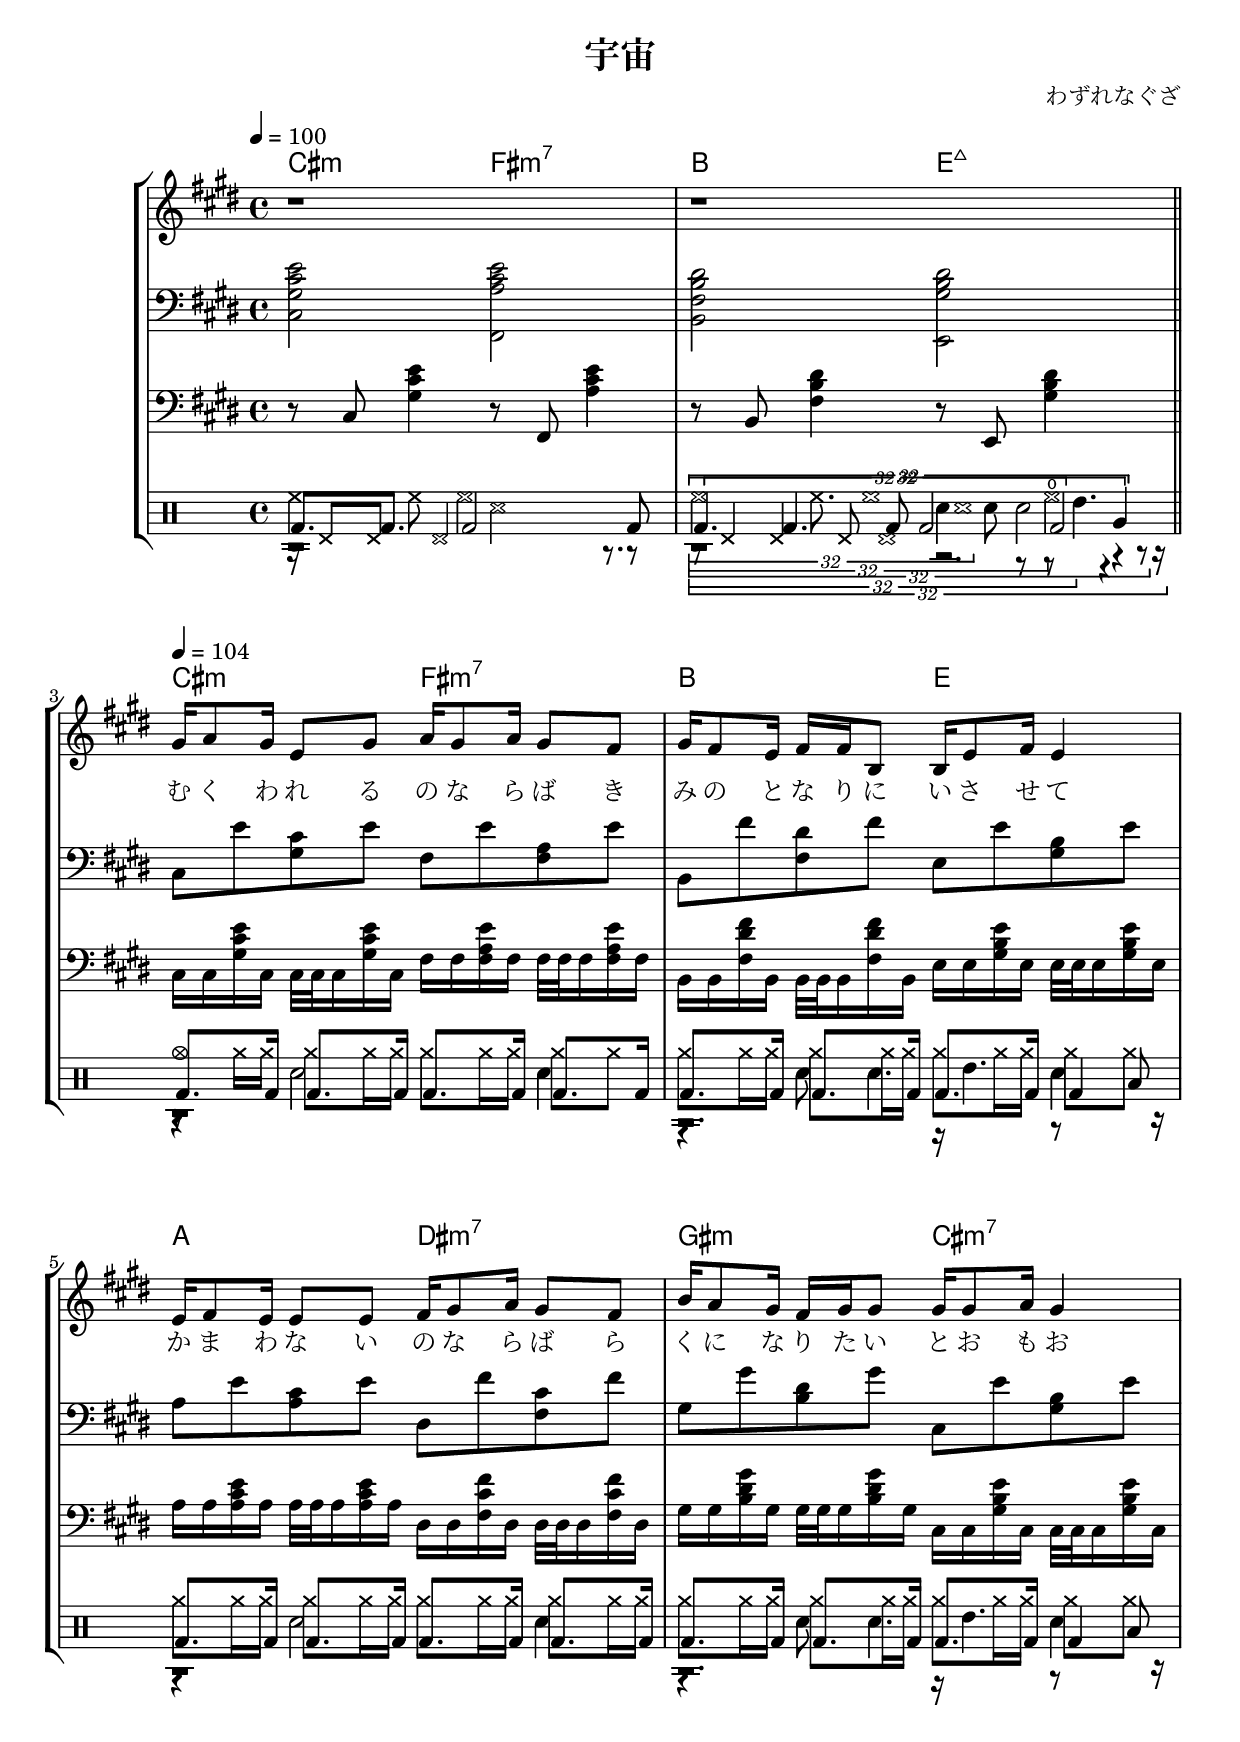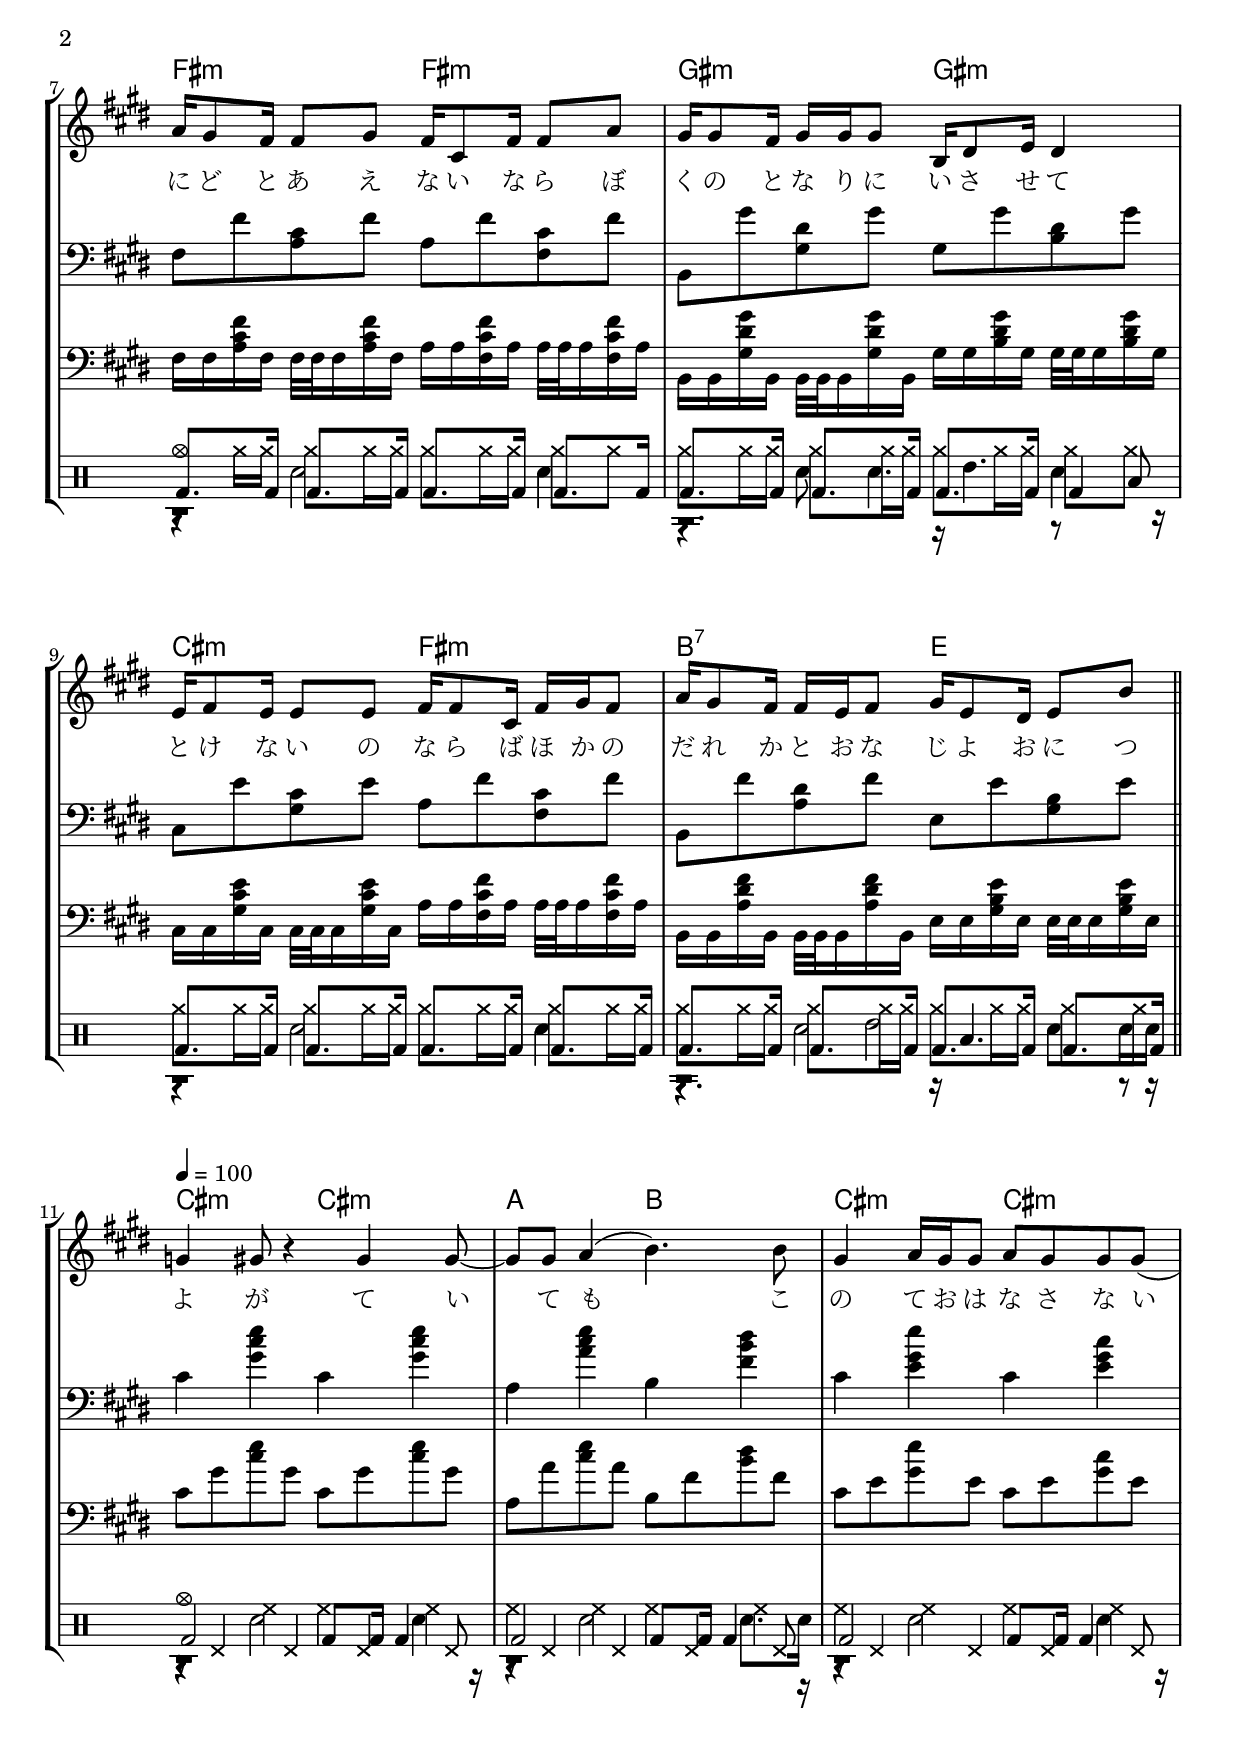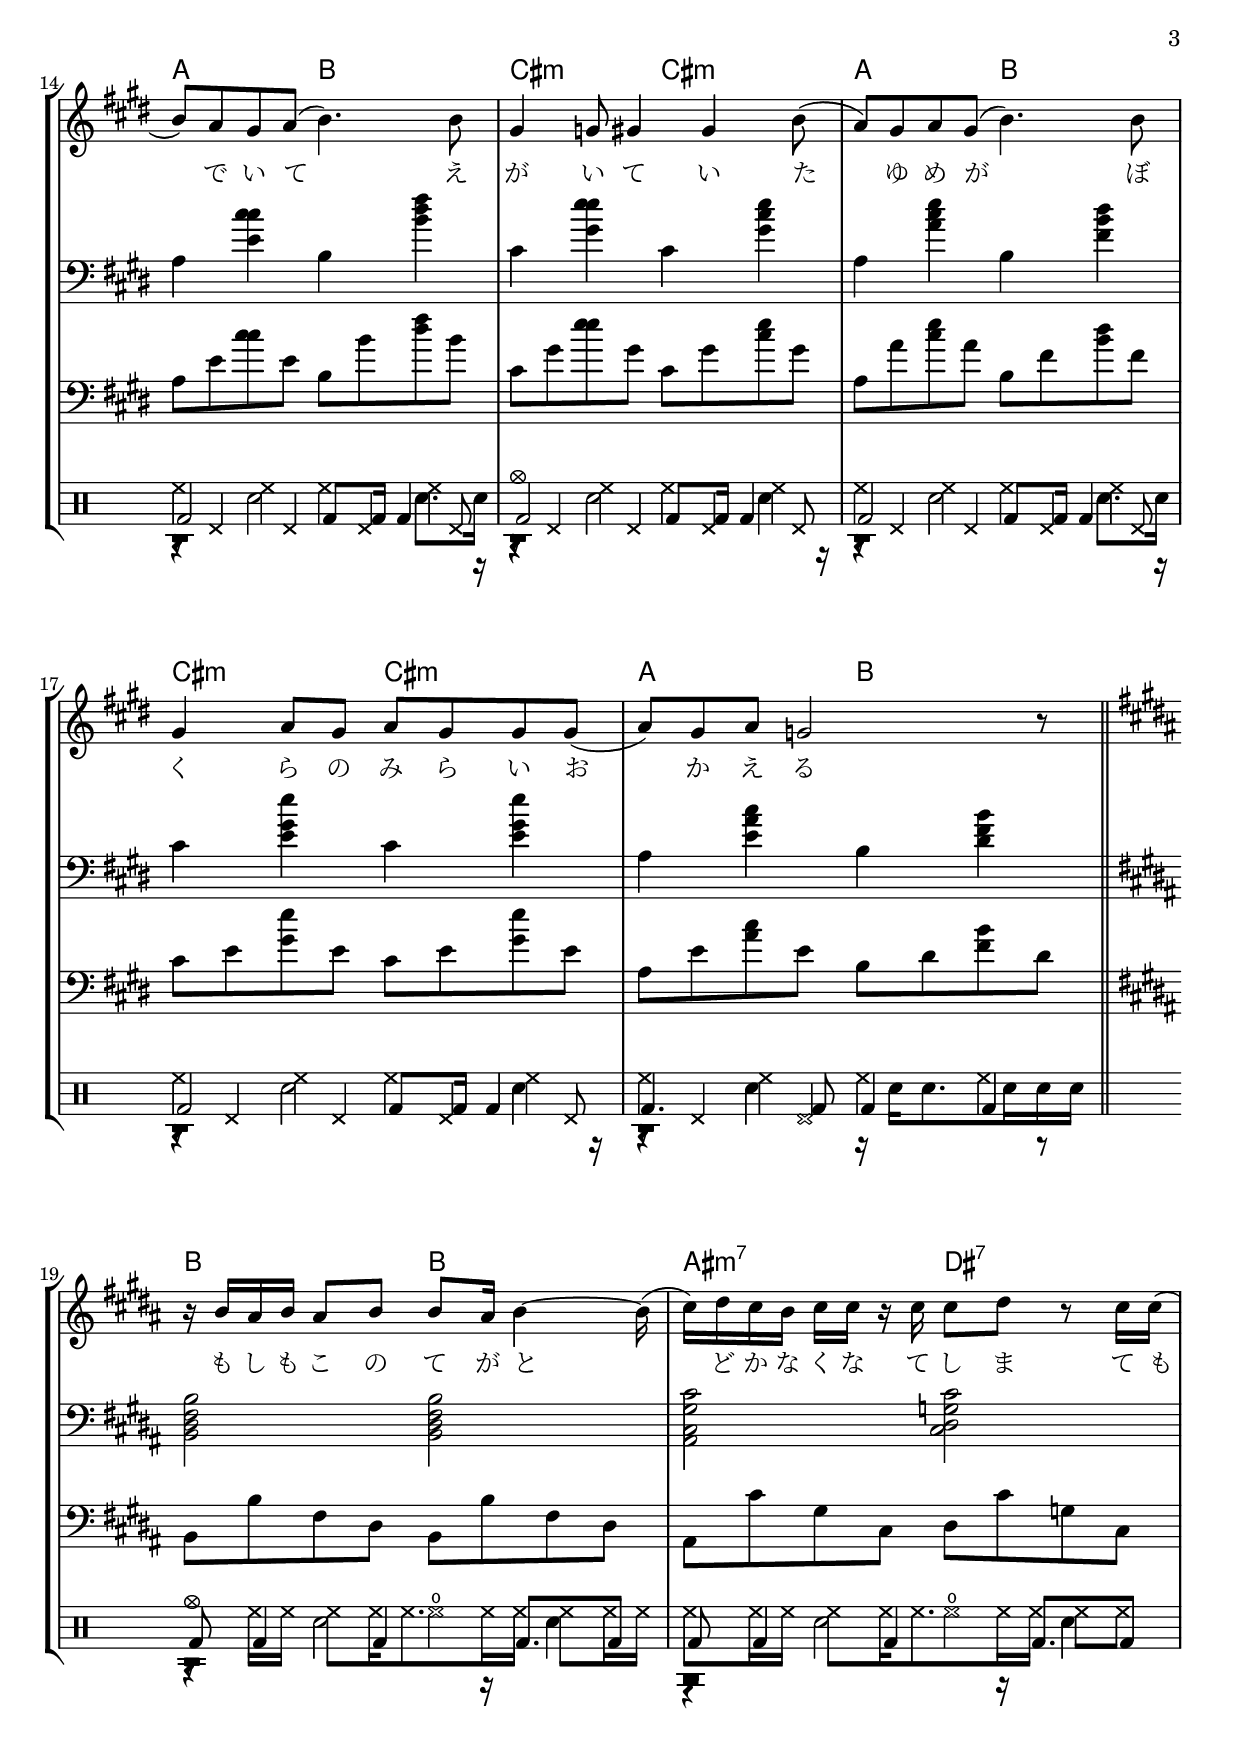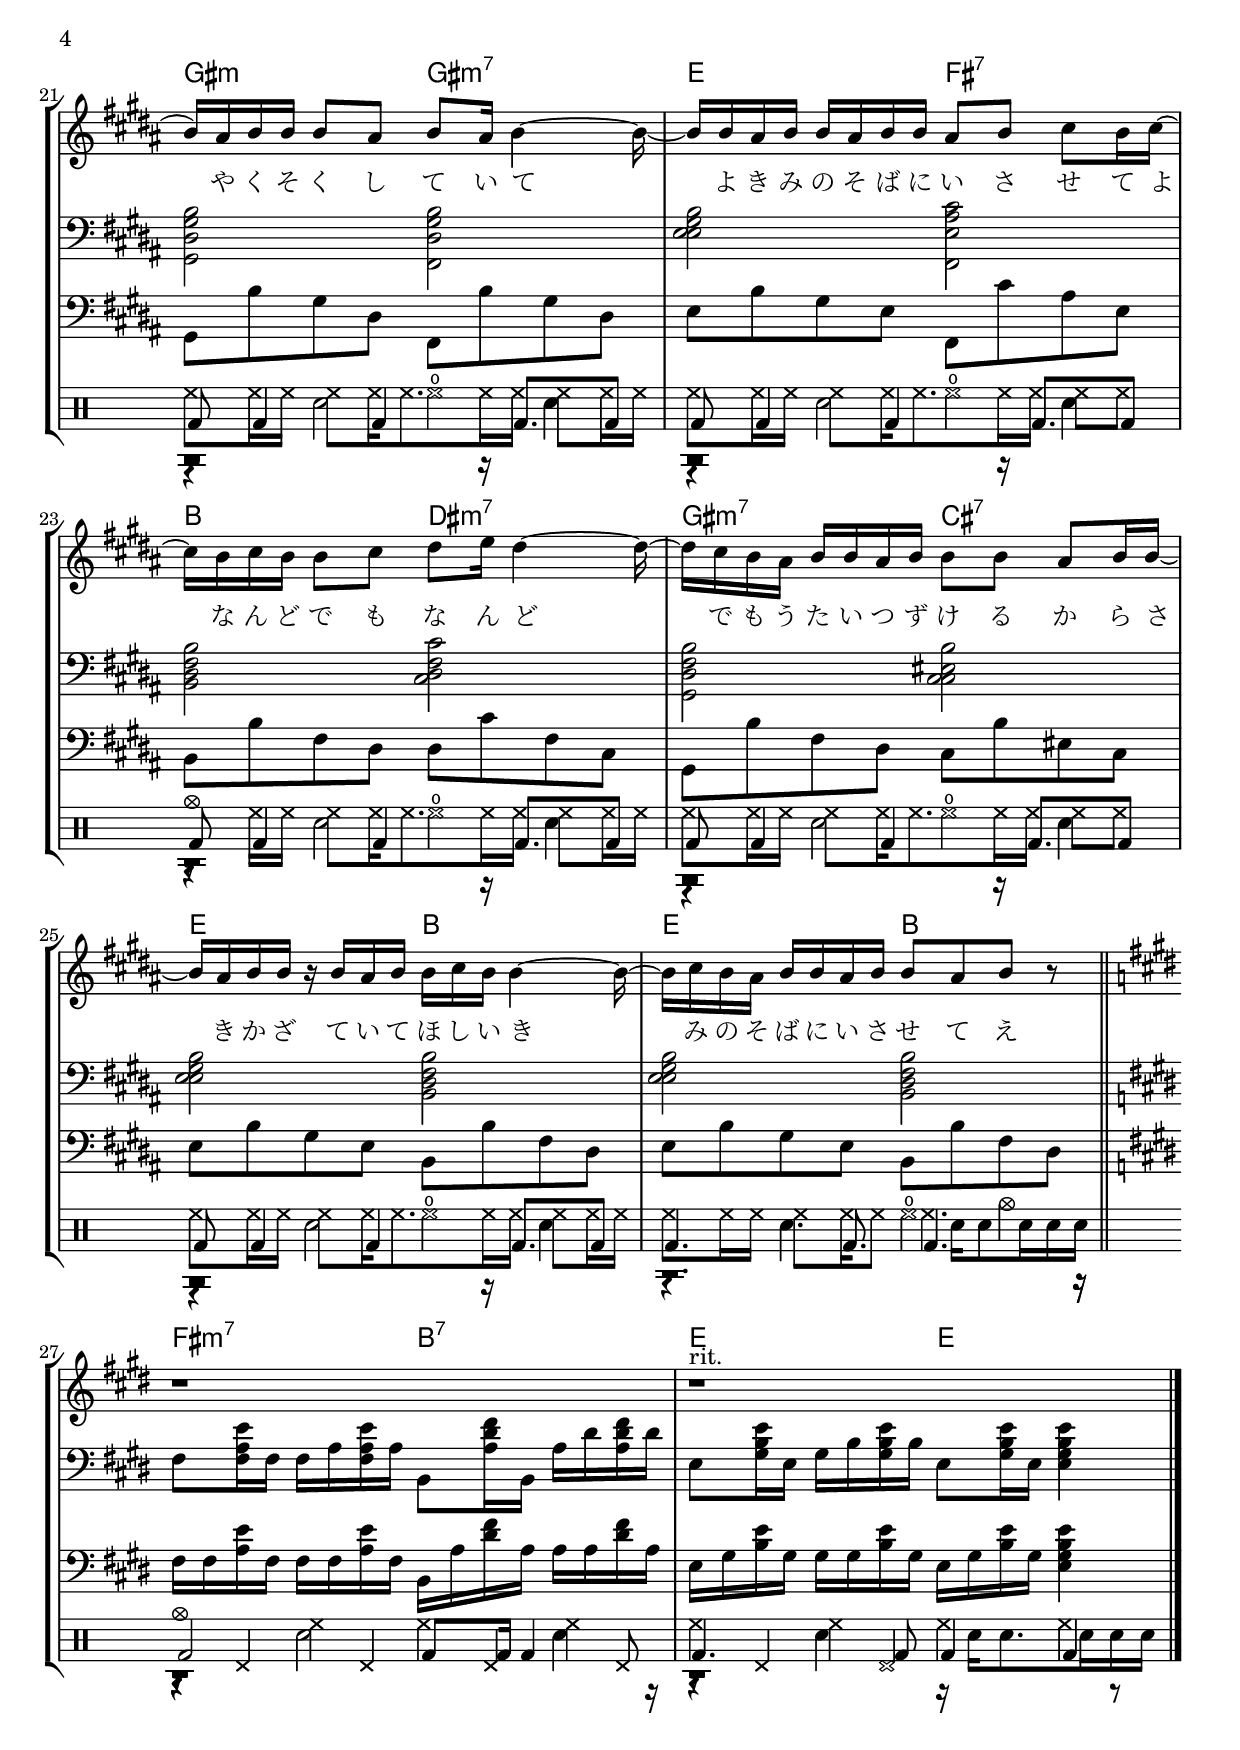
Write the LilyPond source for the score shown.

\version "2.12.1"

\header {
	title = \markup {宇宙}
	composer = \markup \center-column {わずれなぐざ}
}

harmony = \chordmode {
	cis2:m fis:min7 b e:maj7 

	cis:m fis:min7 b e a dis:m7 gis:m cis:min7 fis:m fis:m gis:m gis:m cis:m fis:m b:7 e 

	cis:m cis:m a b cis:m cis:m a b cis:m cis:m a b cis:m cis:m a b 

	b b ais:min7 dis:7 gis:m gis:min7 e fis:7 b dis:min7 gis:min7 cis:7 e b e b 

	fis:min7 b:7 e e 
}

melody = {
	\key e \major
	\tempo 4 = 100
	r1 | r1   
	\set Staff.midiInstrument = #"fss0.5"
		\tempo 4 = 104
gis'16  a'8  gis'16  e'8  gis'8  a'16  gis'8  a'16  gis'8  fis'8 
	gis'16  fis'8  e'16  fis'16  fis'16  b8  b16  e'8  fis'16  e'4 
	e'16  fis'8  e'16  e'8  e'8  fis'16  gis'8  a'16  gis'8  fis'8 
	b'16  a'8  gis'16  fis'16  gis'16  gis'8  gis'16  gis'8  a'16  gis'4 
	a'16  gis'8  fis'16  fis'8  gis'8  fis'16  cis'8  fis'16  fis'8  a'8 
	gis'16  gis'8  fis'16  gis'16  gis'16  gis'8  b16  dis'8  e'16  dis'4 
	e'16  fis'8  e'16  e'8  e'8  fis'16  fis'8  cis'16  fis'16  gis'16  fis'8 
	a'16  gis'8  fis'16  fis'16  e'16  fis'8  gis'16  e'8  dis'16  e'8  	\set Staff.midiInstrument = #"fss0.42"
	b'8 
		\tempo 4 = 100
g'4  gis'8  r4  gis'4  gis'8~ 
	gis'8  gis'8  a'4  (b'4.)  b'8 
	gis'4  a'16  gis'16  gis'8  a'8  gis'8  gis'8  gis'8 
	(b'8)  a'8  gis'8  a'8  (b'4.)  b'8 
	gis'4  g'8  gis'4  gis'4  b'8 
	(a'8)  gis'8  a'8  gis'8  (b'4.)  b'8 
	gis'4  a'8  gis'8  a'8  gis'8  gis'8  gis'8 
	(a'8)  gis'8  a'8  g'2  	r8 	\set Staff.midiInstrument = #"fss0.39"
		\key b \major
r16 b'16  ais'16  b'16  ais'8  b'8  b'8  ais'16  b'4~b'16 
	(cis''16)  dis''16  cis''16  b'16  cis''16  cis''16  r16  cis''16  cis''8  dis''8  r8  cis''16  cis''16 
	(b'16)  ais'16  b'16  b'16  b'8  ais'8  b'8  ais'16  b'4~b'16~ 
	b'16  b'16  ais'16  b'16  b'16  ais'16  b'16  b'16  ais'8  b'8  cis''8  b'16  cis''16~ 
	cis''16  b'16  cis''16  b'16  b'8  cis''8  dis''8  e''16  dis''4~dis''16~ 
	dis''16  cis''16  b'16  ais'16  b'16  b'16  ais'16  b'16  b'8  b'8  ais'8  b'16  b'16~ 
	b'16  ais'16  b'16  b'16  r16  b'16  ais'16  b'16  b'16  cis''16  b'16  b'4~b'16~ 
	b'16  cis''16  b'16  ais'16  b'16  b'16  ais'16  b'16  b'8  ais'8  b'8  	r8 	\key e \major
	r1 | r1^"rit." \bar "|."
}

words = \lyricmode {
	
	む  く  わ  れ  る  の  な  ら  ば  き  み  の  と  な  り  に  い  さ  せ  て  か  ま  わ  な  い  の  な  ら  ば  ら  く  に  な  り  た  い  と  お  も  お  に  ど  と  あ  え  な  い  な  ら  ぼ  く  の  と  な  り  に  い  さ  せ  て  と  け  な  い  の  な  ら  ば  ほ  か  の  だ  れ  か  と  お  な  じ  よ  お  に  
	つ  よ  が  て  い  て  も  こ  の  て  お  は  な  さ  な  い  で  い  て  え  が  い  て  い  た  ゆ  め  が  ぼ  く  ら  の  み  ら  い  お  か  え  る  
	も  し  も  こ  の  て  が  と  ど  か  な  く  な  て  し  ま  て  も  や  く  そ  く  し  て  い  て  よ  き  み  の  そ  ば  に  い  さ  せ  て  よ  な  ん  ど  で  も  な  ん  ど  で  も  う  た  い  つ  ず  け  る  か  ら  さ  き  か  ざ  て  い  て  ほ  し  い  き  み  の  そ  ば  に  い  さ  せ  て  え  
	
}

tempochange = {
	\tempo 4 = 100
	r1 | r1 \bar "||"
	\tempo 4 = 104
	r1 | r1 | r1 | r1 | r1 | r1 | r1 | r1 \bar "||"
	\tempo 4 = 100
	r1 | r1 | r1 | r1 | r1 | r1 | r1 | r1 \bar "||"
	\tempo 4 = 100
	r1 | r1 | r1 | r1 | r1 | r1 | r1 | r1 \bar "||"
	\tempo 4 = 100
	r1 | \tempo 4 = 75 r2 \tempo 4 = 66 r2 \bar "|."
}

mainacc = {
	\clef bass
	\set Staff.midiInstrument = #"Trumpet"
	\key e \major
	\tempo 4 = 100
	<cis gis cis' e'>2
	<fis, a cis' e'>2
	<b, fis b dis'>2
	<e, gis b dis'>2
	\bar "||"

	\set Staff.midiInstrument = #"Synthstrings 1"
	\tempo 4 = 104
	cis8 e' <gis cis'> e'
	fis8 e' <fis a> e'
	b,8 fis' <fis dis'> fis'
	e8 e' <gis b> e'
	a8 e' <a cis'> e'
	dis8 fis' <fis cis'> fis'
	gis8 gis' <b dis'> gis'
	cis8 e' <gis b> e'
	fis8 fis' <a cis'> fis'
	a8 fis' <fis cis'> fis'
	b,8 gis' <gis dis'> gis'
	gis8 gis' <b dis'> gis'
	cis8 e' <gis cis'> e'
	a8 fis' <fis cis'> fis'
	b,8 fis' <a dis'> fis'
	e8 e' <gis b> e'
	\bar "||"

	\set Staff.midiInstrument = #"Choir Aahs"
	\tempo 4 = 100
	cis'4 <gis' cis'' e''>4
	cis'4 <gis' cis'' e''>4
	a4 <a' cis'' e''>4
	b4 <fis' b' dis''>4
	cis'4 <e' gis' e''>4
	cis'4 <e' gis' cis''>4
	a4 <e' cis'' cis''>4
	b4 <b' dis'' fis''>4
	cis'4 <gis' e'' e''>4
	cis'4 <gis' cis'' e''>4
	a4 <a' cis'' e''>4
	b4 <fis' b' dis''>4
	cis'4 <e' gis' e''>4
	cis'4 <e' gis' e''>4
	a4 <e' a' cis''>4
	b4 <dis' fis' b'>4
	\bar "||"

	\set Staff.midiInstrument = #"Oboe"
	\key b \major
	<b, dis fis b>2
	<b, dis fis b>2
	<ais, cis gis cis'>2
	<dis cis g cis'>2
	<gis, dis gis b>2
	<fis, dis gis b>2
	<e e gis b>2
	<fis, e ais cis'>2
	<b, dis fis b>2
	<dis cis fis cis'>2
	<gis, dis fis b>2
	<cis cis eis b>2
	<e e gis b>2
	<b, dis fis b>2
	<e e gis b>2
	<b, dis fis b>2
	\bar "||"

	\set Staff.midiInstrument = #"French horn"
	\key e \major
	fis8 <fis a e'>16 fis16   fis16 a16 <fis a e'>16 a16
	b,8 <a dis' fis'>16 b,16   a16 dis'16 <a dis' fis'>16 dis'16
	e8 <gis b e'>16 e16   gis16 b16 <gis b e'>16 b16
	e8 <gis b e'>16 e16 <e gis b e'>4
	\bar "|."
}

subacc = {
	\clef bass
	\set Staff.midiInstrument = #"Tuba"
	\key e \major
	\tempo 4 = 100
	r8 cis <gis cis' e'>4
	r8 fis, <a cis' e'>4
	r8 b, <fis b dis'>4
	r8 e, <gis b dis'>4
	\bar "||"

	\set Staff.midiInstrument = #"Alto Sax"
	\tempo 4 = 104
	cis16 cis16 <gis cis' e'>16 cis16   cis32 cis32 cis16 <gis cis' e'>16 cis16
	fis16 fis16 <fis a e'>16 fis16   fis32 fis32 fis16 <fis a e'>16 fis16
	b,16 b,16 <fis dis' fis'>16 b,16   b,32 b,32 b,16 <fis dis' fis'>16 b,16
	e16 e16 <gis b e'>16 e16   e32 e32 e16 <gis b e'>16 e16
	a16 a16 <a cis' e'>16 a16   a32 a32 a16 <a cis' e'>16 a16
	dis16 dis16 <fis cis' fis'>16 dis16   dis32 dis32 dis16 <fis cis' fis'>16 dis16
	gis16 gis16 <b dis' gis'>16 gis16   gis32 gis32 gis16 <b dis' gis'>16 gis16
	cis16 cis16 <gis b e'>16 cis16   cis32 cis32 cis16 <gis b e'>16 cis16
	fis16 fis16 <a cis' fis'>16 fis16   fis32 fis32 fis16 <a cis' fis'>16 fis16
	a16 a16 <fis cis' fis'>16 a16   a32 a32 a16 <fis cis' fis'>16 a16
	b,16 b,16 <gis dis' gis'>16 b,16   b,32 b,32 b,16 <gis dis' gis'>16 b,16
	gis16 gis16 <b dis' gis'>16 gis16   gis32 gis32 gis16 <b dis' gis'>16 gis16
	cis16 cis16 <gis cis' e'>16 cis16   cis32 cis32 cis16 <gis cis' e'>16 cis16
	a16 a16 <fis cis' fis'>16 a16   a32 a32 a16 <fis cis' fis'>16 a16
	b,16 b,16 <a dis' fis'>16 b,16   b,32 b,32 b,16 <a dis' fis'>16 b,16
	e16 e16 <gis b e'>16 e16   e32 e32 e16 <gis b e'>16 e16
	\bar "||"

	\set Staff.midiInstrument = #"Orchestra Hit"
	\tempo 4 = 100
	cis'8 gis' <cis'' e''> gis'
	cis'8 gis' <cis'' e''> gis'
	a8 a' <cis'' e''> a'
	b8 fis' <b' dis''> fis'
	cis'8 e' <gis' e''> e'
	cis'8 e' <gis' cis''> e'
	a8 e' <cis'' cis''> e'
	b8 b' <dis'' fis''> b'
	cis'8 gis' <e'' e''> gis'
	cis'8 gis' <cis'' e''> gis'
	a8 a' <cis'' e''> a'
	b8 fis' <b' dis''> fis'
	cis'8 e' <gis' e''> e'
	cis'8 e' <gis' e''> e'
	a8 e' <a' cis''> e'
	b8 dis' <fis' b'> dis'
	\bar "||"

	\set Staff.midiInstrument = #"Pizzicato Strings"
	\key b \major
	b,8 b fis dis
	b,8 b fis dis
	ais,8 cis' gis cis
	dis8 cis' g cis
	gis,8 b gis dis
	fis,8 b gis dis
	e8 b gis e
	fis,8 cis' ais e
	b,8 b fis dis
	dis8 cis' fis cis
	gis,8 b fis dis
	cis8 b eis cis
	e8 b gis e
	b,8 b fis dis
	e8 b gis e
	b,8 b fis dis
	\bar "||"

	\set Staff.midiInstrument = #"Tremolo Strings"
	\key e \major
	fis16 fis <a e'> fis fis fis <a e'> fis
	b,16 a <dis' fis'> a a a <dis' fis'> a
	e16 gis <b e'> gis gis gis <b e'> gis
	e16 gis <b e'> gis <e gis b e'>4
	\bar "|."
}

percA = {
	\drummode {
	hh4 hh8 hh2 r8  |\times 16/32{ hh2 hh8. hh1 r4 r16 } \bar "||"
	r8 cymr16 cymr16 cymr8 cymr16 cymr16 cymr8 cymr16 cymr16 cymr8 cymr8  |cymr8 cymr16 cymr16 cymr8 cymr16 cymr16 cymr8 cymr16 cymr16 cymr8 cymr8  |cymr8 cymr16 cymr16 cymr8 cymr16 cymr16 cymr8 cymr16 cymr16 cymr8 cymr16 cymr16  |cymr8 cymr16 cymr16 cymr8 cymr16 cymr16 cymr8 cymr16 cymr16 cymr8 cymr8  |r8 cymr16 cymr16 cymr8 cymr16 cymr16 cymr8 cymr16 cymr16 cymr8 cymr8  |cymr8 cymr16 cymr16 cymr8 cymr16 cymr16 cymr8 cymr16 cymr16 cymr8 cymr8  |cymr8 cymr16 cymr16 cymr8 cymr16 cymr16 cymr8 cymr16 cymr16 cymr8 cymr16 cymr16  |cymr8 cymr16 cymr16 cymr8 cymr16 cymr16 cymr8 cymr16 cymr16 cymr8 cymr8  \bar "||"
	r4 hh4 hh4 hh4  |hh4 hh4 hh4 hh4  |hh4 hh4 hh4 hh4  |hh4 hh4 hh4 hh4  |r4 hh4 hh4 hh4  |hh4 hh4 hh4 hh4  |hh4 hh4 hh4 hh4  |hh4 hh4 hh4 hh4  \bar "||"
	r2 hho2  |r2 hho2  |r2 hho2  |r2 hho2  |r2 hho2  |r2 hho2  |r2 hho2  |r2 hho2  \bar "||"
	r4 hh4 hh4 hh4  |hh4 hh4 hh4 hh4  \bar "|."
	}
}

percB = {
	\drummode {
	r16 hhp8 hhp8 hhp2 r8.  |\times 16/32{ r8 hhp4 hhp4 hhp8 hhp1 r4 } \bar "||"
	r4 sn2 sn4  |r4 sn8 sn4. sn4  |r4 sn2 sn4  |r4 sn8 sn4. sn4  |r4 sn2 sn4  |r4 sn8 sn4. sn4  |r4 sn2 sn4  |r4 sn2 sn8 sn16 sn16  \bar "||"
	r8 hhp4 hhp4 hhp4 hhp8  |r8 hhp4 hhp4 hhp4 hhp8  |r8 hhp4 hhp4 hhp4 hhp8  |r8 hhp4 hhp4 hhp4 hhp8  |r8 hhp4 hhp4 hhp4 hhp8  |r8 hhp4 hhp4 hhp4 hhp8  |r8 hhp4 hhp4 hhp4 hhp8  |r8 hhp4 hhp2 r8  \bar "||"
	r8 hh16 hh16 hh8 hh16 hh8. hh16 hh16 hh8 hh16 hh16  |hh8 hh16 hh16 hh8 hh16 hh8. hh16 hh16 hh8 hh8  |hh8 hh16 hh16 hh8 hh16 hh8. hh16 hh16 hh8 hh16 hh16  |hh8 hh16 hh16 hh8 hh16 hh8. hh16 hh16 hh8 hh8  |r8 hh16 hh16 hh8 hh16 hh8. hh16 hh16 hh8 hh16 hh16  |hh8 hh16 hh16 hh8 hh16 hh8. hh16 hh16 hh8 hh8  |hh8 hh16 hh16 hh8 hh16 hh8. hh16 hh16 hh8 hh16 hh16  |hh8 hh16 hh16 hh8 hh16 hh8 hh4. r16  \bar "||"
	r8 hhp4 hhp4 hhp4 hhp8  |r8 hhp4 hhp2 r8  \bar "|."
	}
}

percC = {
	\drummode {
	r1  |\times 16/32{ r1 r2 hho2 } \bar "||"
	bd8. bd16 bd8. bd16 bd8. bd16 bd8. bd16  |bd8. bd16 bd8. bd16 bd8. bd16 bd4  |bd8. bd16 bd8. bd16 bd8. bd16 bd8. bd16  |bd8. bd16 bd8. bd16 bd8. bd16 bd4  |bd8. bd16 bd8. bd16 bd8. bd16 bd8. bd16  |bd8. bd16 bd8. bd16 bd8. bd16 bd4  |bd8. bd16 bd8. bd16 bd8. bd16 bd8. bd16  |bd8. bd16 bd8. bd16 bd8. bd16 bd8. bd16  \bar "||"
	r4 sn2 sn4  |r4 sn2 sn8. sn16  |r4 sn2 sn4  |r4 sn2 sn8. sn16  |r4 sn2 sn4  |r4 sn2 sn8. sn16  |r4 sn2 sn4  |r4 sn4 r16 sn16 sn8. sn16 sn16 sn16  \bar "||"
	r4 sn2 sn4  |r4 sn2 sn4  |r4 sn2 sn4  |r4 sn2 sn4  |r4 sn2 sn4  |r4 sn2 sn4  |r4 sn2 sn4  |r4 sn4. sn16 sn8 sn16 sn16 sn16  \bar "||"
	r4 sn2 sn4  |r4 sn4 r16 sn16 sn8. sn16 sn16 sn16  \bar "|."
	}
}

percD = {
	\drummode {
	bd8. bd8. bd2 bd8  |\times 16/32{ bd4. bd4. bd8 bd2 r8 bd2 } \bar "||"
	r1  |r2 r16 tommh4. r16  |r1  |r2 r16 tommh4. r16  |r1  |r2 r16 tommh4. r16  |r1  |r4. tommh2 r8  \bar "||"
	bd2 bd8 bd16 bd4 r16  |bd2 bd8 bd16 bd4 r16  |bd2 bd8 bd16 bd4 r16  |bd2 bd8 bd16 bd4 r16  |bd2 bd8 bd16 bd4 r16  |bd2 bd8 bd16 bd4 r16  |bd2 bd8 bd16 bd4 r16  |bd4. bd8 bd4 bd4  \bar "||"
	bd8 bd4 bd4 r16 bd8. bd8  |bd8 bd4 bd4 r16 bd8. bd8  |bd8 bd4 bd4 r16 bd8. bd8  |bd8 bd4 bd4 r16 bd8. bd8  |bd8 bd4 bd4 r16 bd8. bd8  |bd8 bd4 bd4 r16 bd8. bd8  |bd8 bd4 bd4 r16 bd8. bd8  |bd4. bd8. bd4. r16  \bar "||"
	bd2 bd8 bd16 bd4 r16  |bd4. bd8 bd4 bd4  \bar "|."
	}
}

percE = {
	\drummode {
	r2 ss2  |\times 16/32{ r1 ss1 } \bar "||"
	r1  |r2. r8 toml8  |r1  |r2. r8 toml8  |r1  |r2. r8 toml8  |r1  |r2 r16 toml4. r16  \bar "||"
	cymc1  |r1 |r1 |r1 |cymc1  |r1 |r1 |r1 \bar "||"
	cymc1  |r1 |r1 |r1 |cymc1  |r1 |r1 |r2. cymc4  \bar "||"
	cymc1  |r1 \bar "|."
	}
}

percF = {
	\drummode {
	r1 |\times 16/32{ r1 sn4 sn8 sn2 r8 } \bar "||"
	cymc1  |r1 |r1 |r1 |cymc1  |r1 |r1 |r1 \bar "||"
	r1 | r1 | r1 | r1 | r1 | r1 | r1 | r1 \bar "||"
	r1 | r1 | r1 | r1 | r1 | r1 | r1 | r1 \bar "||"
	r1 | r1 \bar "|."
	}
}

percG = {
	\drummode {
	r1 |r1 \bar "||"
	r1 | r1 | r1 | r1 | r1 | r1 | r1 | r1 \bar "||"
	r1 | r1 | r1 | r1 | r1 | r1 | r1 | r1 \bar "||"
	r1 | r1 | r1 | r1 | r1 | r1 | r1 | r1 \bar "||"
	r1 | r1 \bar "|."
	}
}

percH = {
	\drummode {
	r1 |\times 16/32{ r1 r2 r8 tommh4. } \bar "||"
	r1 | r1 | r1 | r1 | r1 | r1 | r1 | r1 \bar "||"
	r1 | r1 | r1 | r1 | r1 | r1 | r1 | r1 \bar "||"
	r1 | r1 | r1 | r1 | r1 | r1 | r1 | r1 \bar "||"
	r1 | r1 \bar "|."
	}
}

percI = {
	\drummode {
	r1 |\times 16/32{ r1 r2. tomfh4 } \bar "||"
	r1 | r1 | r1 | r1 | r1 | r1 | r1 | r1 \bar "||"
	r1 | r1 | r1 | r1 | r1 | r1 | r1 | r1 \bar "||"
	r1 | r1 | r1 | r1 | r1 | r1 | r1 | r1 \bar "||"
	r1 | r1 \bar "|."
	}
}

\score {
	<<
		\new StaffGroup <<
			\new ChordNames {\harmony}
			\new Voice = "melody" {\melody}
			\new Lyrics \lyricsto "melody" \words
			\new Staff = "mainacc" {\mainacc}
			\new Staff = "subacc" {\subacc}
			\new DrumStaff <<
				\new DrumVoice {\percA}
				\new DrumVoice {\percB}
				\new DrumVoice {\percC}
				\new DrumVoice {\percD}
				\new DrumVoice {\percE}
				\new DrumVoice {\percF}
				\new DrumVoice {\percG}
				\new DrumVoice {\percH}
				\new DrumVoice {\percI}
			>>
		>>
	>>
	\layout { }
}
